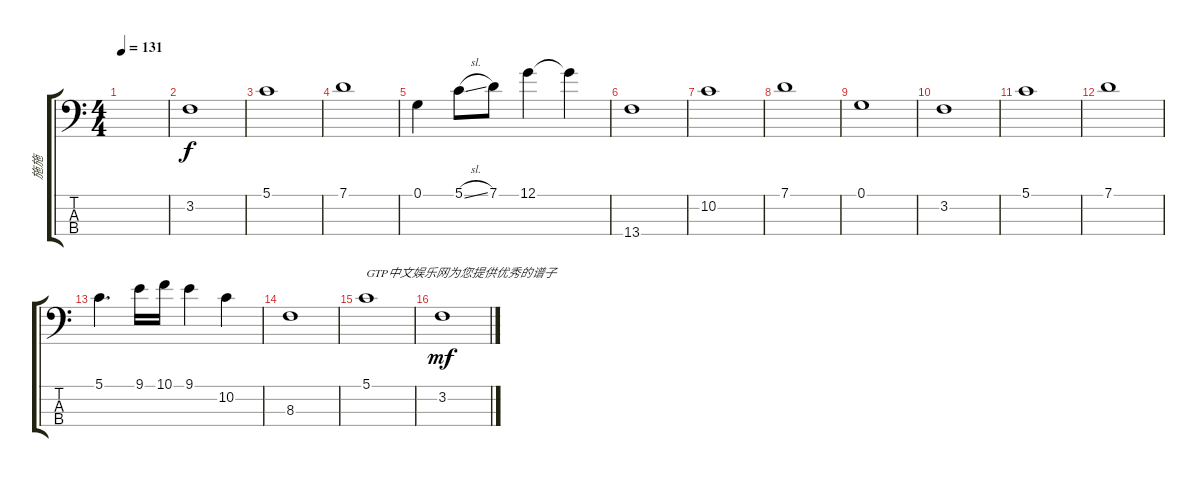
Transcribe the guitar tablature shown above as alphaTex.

\track ("施施" "施施") {instrument electricbassfinger}
\staff {score tabs}
\tuning (G2 D2 A1 E1) {hide}
\ts (4 4)
\tempo 131
\clef f4
\ks c
|
3.2.1 |
5.1.1{dy f} |
7.1.1 |
0.1.4 5.1{sl}.8 7.1.8 12.1.4 12.1{t}.4 |
13.4.1 |
10.2.1 |
7.1.1 |
0.1.1 |
3.2.1 |
5.1.1 |
7.1.1 |
5.1.4{d} 9.1.16 10.1.16 9.1.4 10.2.4 |
8.3.1 |
5.1.1{txt "GTP中文娱乐网为您提供优秀的谱子"} |
3.2.1{dy mf}
